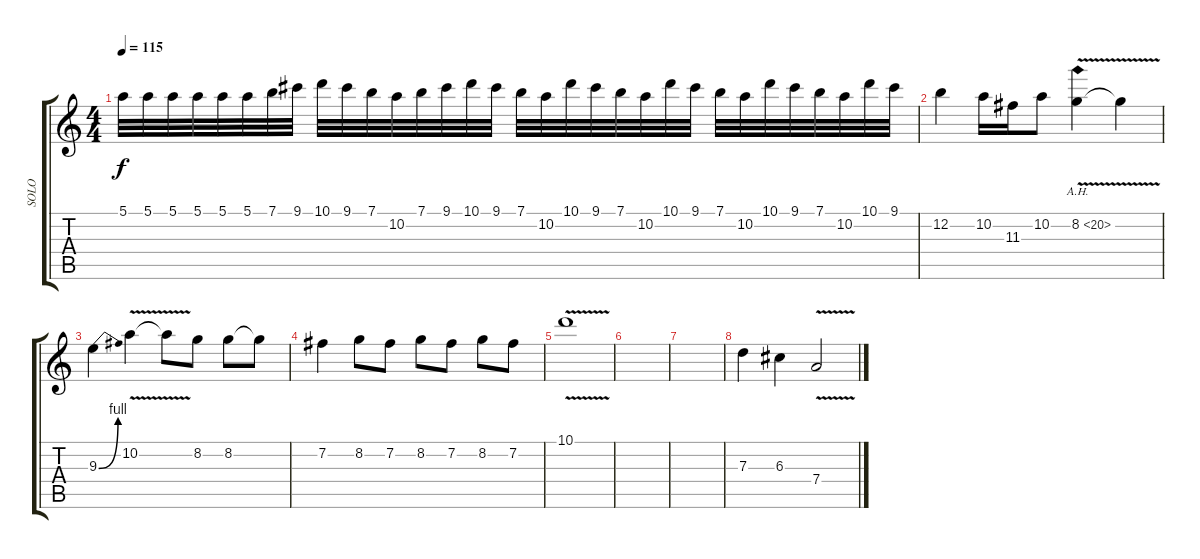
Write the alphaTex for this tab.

\track ("SOLO" "SOLO") {instrument overdrivenguitar}
\staff {score tabs}
\tuning (E4 B3 G3 D3 A2 E2) {hide}
\ts (4 4)
\tempo 115
\clef g2
\ks c
5.1.32{dy f} 5.1.32 5.1.32 5.1.32 5.1.32 5.1.32 7.1.32 9.1.32 10.1.32 9.1.32 7.1.32 10.2.32 7.1.32 9.1.32 10.1.32 9.1.32 7.1.32 10.2.32 10.1.32 9.1.32 7.1.32 10.2.32 10.1.32 9.1.32 7.1.32 10.2.32 10.1.32 9.1.32 7.1.32 10.2.32 10.1.32 9.1.32 |
12.2.4 10.2.16 11.3.16 10.2.8 8.2{ah 12 v}.4 8.2{t}.4 |
9.3{be (bend 0 0 60 4)}.4 10.2{v}.4 10.2{t}.8 8.2.8 8.2.8 8.2{t}.8 |
7.2.4 8.2.8 7.2.8 8.2.8 7.2.8 8.2.8 7.2.8 |
10.1{v}.1 |
|
|
7.3.4 6.3.4 7.4{v}.2
